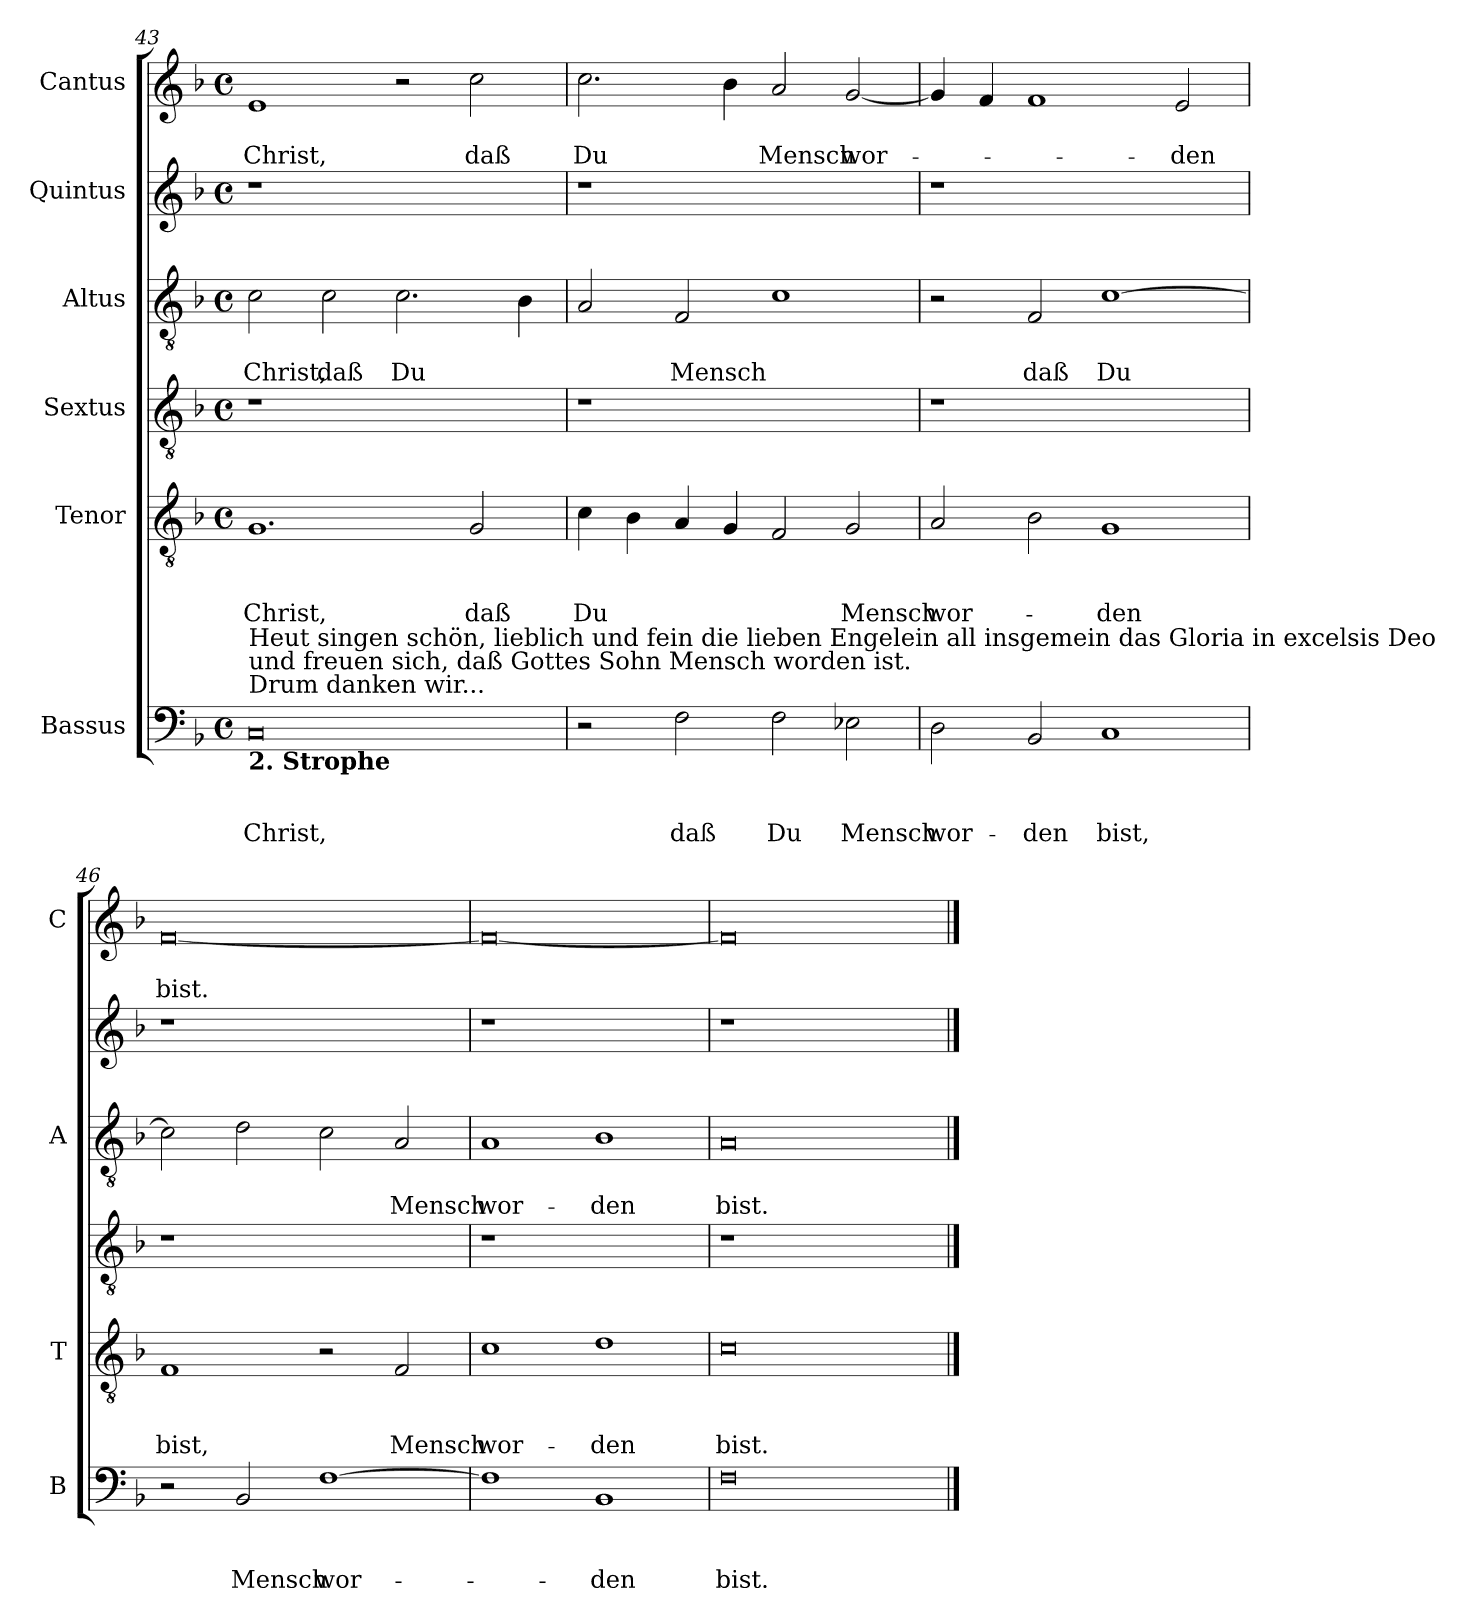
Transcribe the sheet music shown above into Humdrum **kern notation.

**kern	**text	**text	**text	**kern	**text	**text	**text	**kern	**kern	**text	**text	**kern	**kern	**text	**text
*part6	*part6	*part6	*part6	*part5	*part5	*part5	*part5	*part4	*part3	*part3	*part3	*part2	*part1	*part1	*part1
*staff6	*staff6	*staff6	*staff6	*staff5	*staff5	*staff5	*staff5	*staff4	*staff3	*staff3	*staff3	*staff2	*staff1	*staff1	*staff1
*I"Bassus	*	*	*	*I"Tenor	*	*	*	*I"Sextus	*I"Altus	*	*	*I"Quintus	*I"Cantus	*	*
*I'B	*	*	*	*I'T	*	*	*	*	*I'A	*	*	*	*I'C	*	*
!!LO:LB:g=z
*clefF4	*	*	*	*clefGv2	*	*	*	*clefGv2	*clefGv2	*	*	*clefG2	*clefG2	*	*
*k[b-]	*	*	*	*k[b-]	*	*	*	*k[b-]	*k[b-]	*	*	*k[b-]	*k[b-]	*	*
*F:	*	*	*	*F:	*	*	*	*F:	*F:	*	*	*F:	*F:	*	*
*M4/4	*	*	*	*M4/4	*	*	*	*M4/4	*M4/4	*	*	*M4/4	*M4/4	*	*
*met(c)	*	*	*	*met(c)	*	*	*	*met(c)	*met(c)	*	*	*met(c)	*met(c)	*	*
=43	=43	=43	=43	=43	=43	=43	=43	=43	=43	=43	=43	=43	=43	=43	=43
!LO:TX:b:B:t=2. Strophe	!	!	!	!	!	!	!	!	!	!	!	!	!	!	!
!LO:TX:t=Heut singen schön, lieblich und fein die lieben Engelein all insgemein das Gloria in excelsis Deo\nund freuen sich, daß Gottes Sohn Mensch worden ist.\nDrum danken wir...	!	!	!	!	!	!	!	!	!	!	!	!	!	!	!
!	!	!	!LO:LY:b	!	!	!	!LO:LY:b	!	!	!	!LO:LY:b	!	!	!	!LO:LY:b
0C	.	.	Christ,	1.G	.	.	Christ,	1r	2c\	.	Christ,	1r	1e	.	Christ,
!	!	!	!	!	!	!	!	!	!	!	!LO:LY:b	!	!	!	!
.	.	.	.	.	.	.	.	.	2c\	.	daß	.	.	.	.
!	!	!	!	!	!	!	!	!	!	!	!LO:LY:b	!	!	!	!
.	.	.	.	.	.	.	.	1ryy	2.c\	.	Du	1ryy	2r	.	.
!	!	!	!	!	!	!	!LO:LY:b	!	!	!	!	!	!	!	!LO:LY:b
.	.	.	.	2G/	.	.	daß	.	.	.	.	.	2cc\	.	daß
.	.	.	.	.	.	.	.	.	4B-\	.	.	.	.	.	.
=44	=44	=44	=44	=44	=44	=44	=44	=44	=44	=44	=44	=44	=44	=44	=44
!	!	!	!	!	!	!	!LO:LY:b	!	!	!	!	!	!	!	!LO:LY:b
2r	.	.	.	4c\	.	.	Du	1r	2A/	.	.	1r	2.cc\	.	Du
.	.	.	.	4B-\	.	.	.	.	.	.	.	.	.	.	.
!	!	!	!LO:LY:b	!	!	!	!	!	!	!	!LO:LY:b	!	!	!	!
2F\	.	.	daß	4A/	.	.	.	.	2F/	.	Mensch	.	.	.	.
.	.	.	.	4G/	.	.	.	.	.	.	.	.	4b-\	.	.
!	!	!	!LO:LY:b	!	!	!	!	!	!	!	!	!	!	!	!LO:LY:b
2F\	.	.	Du	2F/	.	.	.	1ryy	1c	.	.	1ryy	2a/	.	Mensch
!	!	!	!LO:LY:b	!	!	!	!LO:LY:b	!	!	!	!	!	!	!	!LO:LY:b
2E-X\	.	.	Mensch	2G/	.	.	Mensch	.	.	.	.	.	[2g/	.	wor-
=45	=45	=45	=45	=45	=45	=45	=45	=45	=45	=45	=45	=45	=45	=45	=45
!	!	!	!LO:LY:b	!	!	!	!LO:LY:b	!	!	!	!	!	!	!	!
2D\	.	.	wor-	2A/	.	.	wor-	1r	2r	.	.	1r	4g/]	.	.
.	.	.	.	.	.	.	.	.	.	.	.	.	4f/	.	.
!	!	!	!LO:LY:b	!	!	!	!	!	!	!	!LO:LY:b	!	!	!	!
2BB-/	.	.	-den	2B-\	.	.	.	.	2F/	.	daß	.	1f	.	.
!	!	!	!LO:LY:b	!	!	!	!LO:LY:b	!	!	!	!LO:LY:b	!	!	!	!
1C	.	.	bist,	1G	.	.	-den	1ryy	[1c	.	Du	1ryy	.	.	.
!	!	!	!	!	!	!	!	!	!	!	!	!	!	!	!LO:LY:b
.	.	.	.	.	.	.	.	.	.	.	.	.	2e/	.	-den
=46	=46	=46	=46	=46	=46	=46	=46	=46	=46	=46	=46	=46	=46	=46	=46
!	!	!	!	!	!	!	!LO:LY:b	!	!	!	!	!	!	!	!LO:LY:b
2r	.	.	.	1F	.	.	bist,	1r	2c\]	.	.	1r	[0f	.	bist.
!	!	!	!LO:LY:b	!	!	!	!	!	!	!	!	!	!	!	!
2BB-/	.	.	Mensch	.	.	.	.	.	2d\	.	.	.	.	.	.
!	!	!	!LO:LY:b	!	!	!	!	!	!	!	!	!	!	!	!
[1F	.	.	wor-	2r	.	.	.	1ryy	2c\	.	.	1ryy	.	.	.
!	!	!	!	!	!	!	!LO:LY:b	!	!	!	!LO:LY:b	!	!	!	!
.	.	.	.	2F/	.	.	Mensch	.	2A/	.	Mensch	.	.	.	.
=47	=47	=47	=47	=47	=47	=47	=47	=47	=47	=47	=47	=47	=47	=47	=47
!	!	!	!	!	!	!	!LO:LY:b	!	!	!	!LO:LY:b	!	!	!	!
1F]	.	.	.	1c	.	.	wor-	1r	1A	.	wor-	1r	0f_	.	.
!	!	!	!LO:LY:b	!	!	!	!LO:LY:b	!	!	!	!LO:LY:b	!	!	!	!
1BB-	.	.	-den	1d	.	.	-den	1ryy	1B-	.	-den	1ryy	.	.	.
=48	=48	=48	=48	=48	=48	=48	=48	=48	=48	=48	=48	=48	=48	=48	=48
!	!	!	!LO:LY:b	!	!	!	!LO:LY:b	!	!	!	!LO:LY:b	!	!	!	!
0F	.	.	bist.	0c	.	.	bist.	1r	0A	.	bist.	1r	0f]	.	.
.	.	.	.	.	.	.	.	1ryy	.	.	.	1ryy	.	.	.
==	==	==	==	==	==	==	==	==	==	==	==	==	==	==	==
*-	*-	*-	*-	*-	*-	*-	*-	*-	*-	*-	*-	*-	*-	*-	*-
